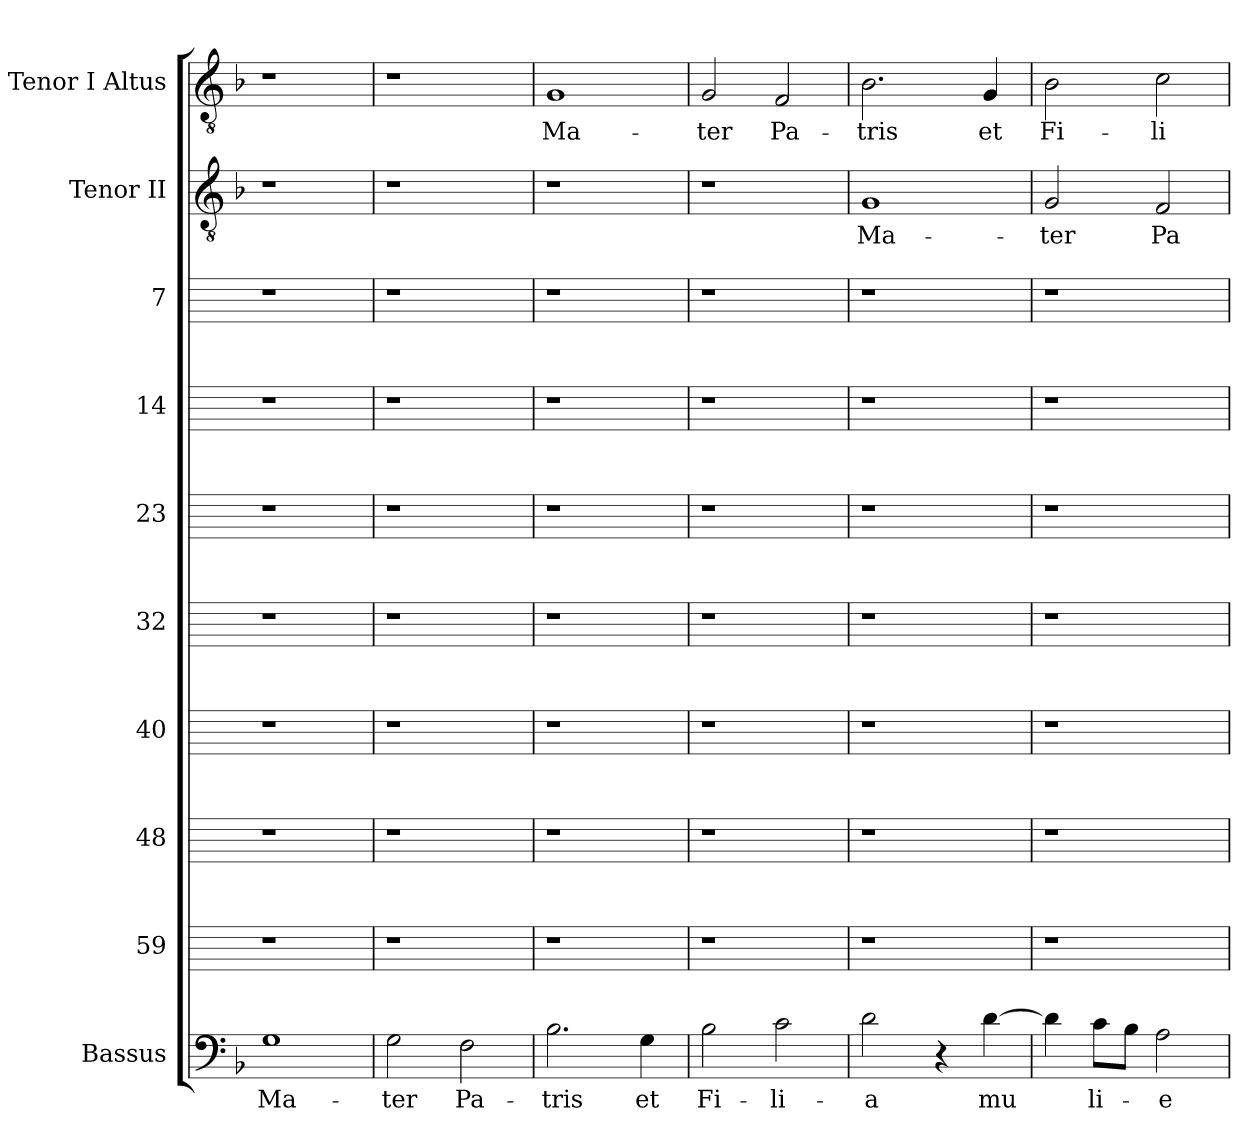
**kern	**text	**kern	**kern	**kern	**kern	**kern	**kern	**kern	**kern	**text	**kern	**text
*part10	*part10	*part9	*part8	*part7	*part6	*part5	*part4	*part3	*part2	*part2	*part1	*part1
*staff10	*staff10	*staff9	*staff8	*staff7	*staff6	*staff5	*staff4	*staff3	*staff2	*staff2	*staff1	*staff1
*I"Bassus	*	*I"59	*I"48	*I"40	*I"32	*I"23	*I"14	*I"7	*I"Tenor II	*	*I"Tenor I  Altus	*
!!LO:PB:g=z
*stria5	*	*stria5	*stria5	*stria5	*stria5	*stria5	*stria5	*stria5	*stria5	*	*stria5	*
*clefF4	*	*	*	*	*	*	*	*	*clefGv2	*	*clefGv2	*
*k[b-]	*	*	*	*	*	*	*	*	*k[b-]	*	*k[b-]	*
*F:	*	*	*	*	*	*	*	*	*F:	*	*F:	*
=1	=1	=1	=1	=1	=1	=1	=1	=1	=1	=1	=1	=1
!	!LO:LY:b:cj	!	!	!	!	!	!	!	!	!	!	!
1G	Ma-	1r	1r	1r	1r	1r	1r	1r	1r	.	1r	.
=100	=100	=100	=100	=100	=100	=100	=100	=100	=100	=100	=100	=100
!	!LO:LY:b:cj	!	!	!	!	!	!	!	!	!	!	!
2G\	-ter	1r	1r	1r	1r	1r	1r	1r	1r	.	1r	.
!	!LO:LY:b:cj	!	!	!	!	!	!	!	!	!	!	!
2F\	Pa-	.	.	.	.	.	.	.	.	.	.	.
=101	=101	=101	=101	=101	=101	=101	=101	=101	=101	=101	=101	=101
!	!LO:LY:b:cj	!	!	!	!	!	!	!	!	!	!	!LO:LY:b:cj
2.B-\	-tris	1r	1r	1r	1r	1r	1r	1r	1r	.	1G	Ma-
!	!LO:LY:b:cj	!	!	!	!	!	!	!	!	!	!	!
4G\	et	.	.	.	.	.	.	.	.	.	.	.
=102	=102	=102	=102	=102	=102	=102	=102	=102	=102	=102	=102	=102
!	!LO:LY:b:cj	!	!	!	!	!	!	!	!	!	!	!LO:LY:b:cj
2B-\	Fi-	1r	1r	1r	1r	1r	1r	1r	1r	.	2G/	-ter
!	!LO:LY:b:cj	!	!	!	!	!	!	!	!	!	!	!LO:LY:b:cj
2c\	-li-	.	.	.	.	.	.	.	.	.	2F/	Pa-
=103	=103	=103	=103	=103	=103	=103	=103	=103	=103	=103	=103	=103
!	!LO:LY:b:cj	!	!	!	!	!	!	!	!	!LO:LY:b:cj	!	!LO:LY:b:cj
2d\	-a	1r	1r	1r	1r	1r	1r	1r	1G	-Ma-	2.B-\	-tris
4r	.	.	.	.	.	.	.	.	.	.	.	.
!	!LO:LY:b	!	!	!	!	!	!	!	!	!	!	!LO:LY:b:cj
[>4d\	mu	.	.	.	.	.	.	.	.	.	4G/	et
=104	=104	=104	=104	=104	=104	=104	=104	=104	=104	=104	=104	=104
!	!	!	!	!	!	!	!	!	!	!LO:LY:b:cj	!	!LO:LY:b:cj
4d\]	.	1r	1r	1r	1r	1r	1r	1r	2G/	-ter	2B-\	Fi-
!	!LO:LY:b:cj	!	!	!	!	!	!	!	!	!	!	!
8c\L	li-	.	.	.	.	.	.	.	.	.	.	.
8B-\J	.	.	.	.	.	.	.	.	.	.	.	.
!	!LO:LY:b:cj	!	!	!	!	!	!	!	!	!LO:LY:b:cj	!	!LO:LY:b:cj
2A\	-e-	.	.	.	.	.	.	.	2F/	Pa-	2c\	-li-
=	=	=	=	=	=	=	=	=	=	=	=	=
*-	*-	*-	*-	*-	*-	*-	*-	*-	*-	*-	*-	*-
